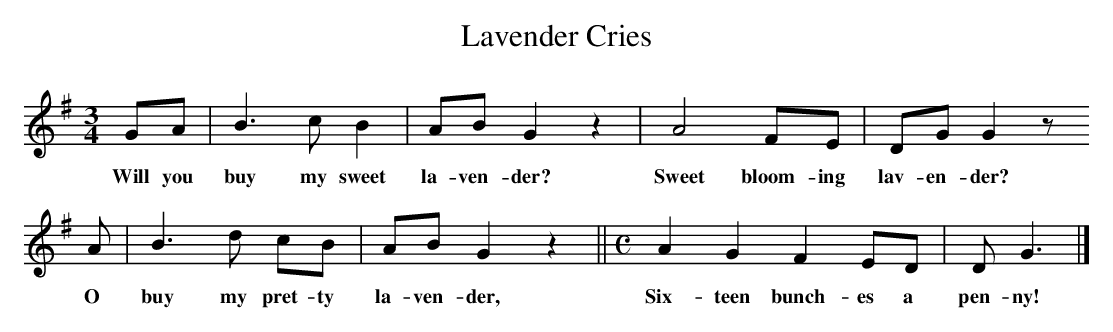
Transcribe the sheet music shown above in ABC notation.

X:1
T:Lavender Cries
M:3/4     %Meter
L:1/8     %
K:G
GA |B3 c B2 |AB G2 z2 |A4 FE | DG G2 z
w:Will you buy my sweet la-ven-der? Sweet bloom-ing lav-en-der?
 A |B3 d cB |AB G2 z2 || [M:C] A2 G2 F2 ED |D G3 |]
w:O buy my pret-ty la-ven-der, Six-teen bunch-es a pen-ny!
